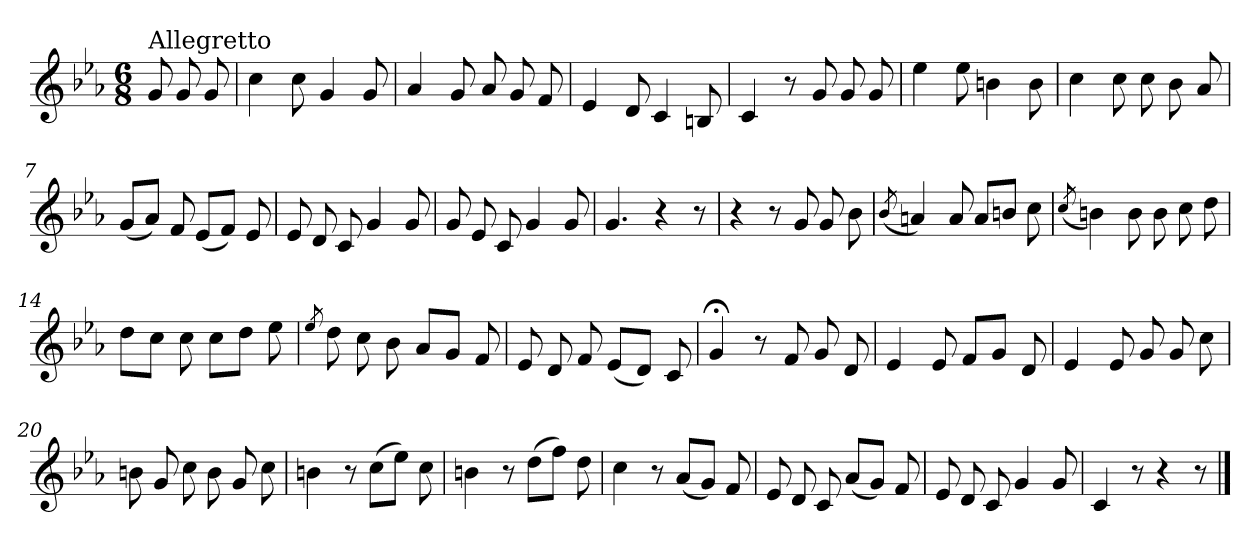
**kern
*part1
*staff1
*clefG2
*k[b-e-a-]
*c:
*M6/8
=
!LO:TX:a:t=Allegretto
8g/
8g/
8g/
=1
4cc\
8cc\
4g/
8g/
=2
4a-/
8g/
8a-/
8g/
8f/
=3
4e-/
8d/
4c/
8Bn/
=4
4c/
8r
8g/
8g/
8g/
=5
4ee-\
8ee-\
4bn\
8b\
!!LO:LB:g=z
=6
4cc\
8cc\
8cc\
8b-\
8a-/
=7
(<8g/L
8a-/J)
8f/
(<8e-/L
8f/J)
8e-/
=8
8e-/
8d/
8c/
4g/
8g/
=9
8g/
8e-/
8c/
4g/
8g/
=10
4.g/
4r
8r
=11
4r
8r
8g/
8g/
8b-\
!!LO:LB:g=z
=12
(<8qb-/
4an/)
8a/
8a/L
8bn/J
8cc\
=13
(<8qcc/
4bn\)
8b\
8b\
8cc\
8dd\
=14
8dd\L
8cc\J
8cc\
8cc\L
8dd\J
8ee-\
=15
8qee-/
8dd\
8cc\
8b-\
8a-/L
8g/J
8f/
=16
8e-/
8d/
8f/
(<8e-/L
8d/J)
8c/
!!LO:LB:g=z
=17
4g;</
8r
8f/
8g/
8d/
=18
4e-/
8e-/
8f/L
8g/J
8d/
=19
4e-/
8e-/
8g/
8g/
8cc\
=20
8bn\
8g/
8cc\
8b\
8g/
8cc\
=21
4bn\
8r
(>8cc\L
8ee-\J)
8cc\
=22
4bn\
8r
(>8dd\L
8ff\J)
8dd\
!!LO:LB:g=z
=23
4cc\
8r
(<8a-/L
8g/J)
8f/
=24
8e-/
8d/
8c/
(<8a-/L
8g/J)
8f/
=25
8e-/
8d/
8c/
4g/
8g/
=26
4c/
8r
4r
8r
==
*-
